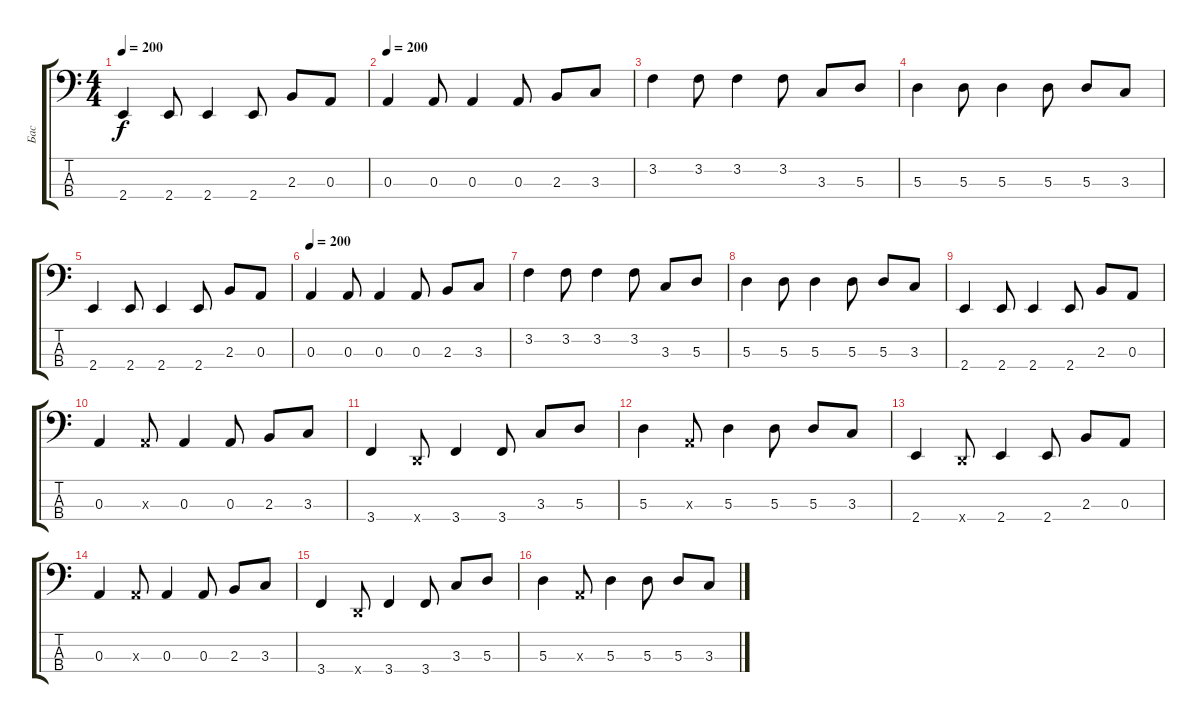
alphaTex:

\track ("Бас" "Бас") {instrument slapbass2}
\staff {score tabs}
\tuning (G2 D2 A1 D1) {hide}
\ts (4 4)
\tempo 200
\clef f4
\ks c
2.4.4{dy f} 2.4.8 2.4.4 2.4.8 2.3.8 0.3.8 |
\tempo 200
0.3.4 0.3.8 0.3.4 0.3.8 2.3.8 3.3.8 |
3.2.4 3.2.8 3.2.4 3.2.8 3.3.8 5.3.8 |
5.3.4 5.3.8 5.3.4 5.3.8 5.3.8 3.3.8 |
2.4.4 2.4.8 2.4.4 2.4.8 2.3.8 0.3.8 |
\tempo 200
0.3.4 0.3.8 0.3.4 0.3.8 2.3.8 3.3.8 |
3.2.4 3.2.8 3.2.4 3.2.8 3.3.8 5.3.8 |
5.3.4 5.3.8 5.3.4 5.3.8 5.3.8 3.3.8 |
2.4.4 2.4.8 2.4.4 2.4.8 2.3.8 0.3.8 |
0.3.4 0.3{x}.8 0.3.4 0.3.8 2.3.8 3.3.8 |
3.4.4 0.4{x}.8 3.4.4 3.4.8 3.3.8 5.3.8 |
5.3.4 0.3{x}.8 5.3.4 5.3.8 5.3.8 3.3.8 |
2.4.4 0.4{x}.8 2.4.4 2.4.8 2.3.8 0.3.8 |
0.3.4 0.3{x}.8 0.3.4 0.3.8 2.3.8 3.3.8 |
3.4.4 0.4{x}.8 3.4.4 3.4.8 3.3.8 5.3.8 |
5.3.4 0.3{x}.8 5.3.4 5.3.8 5.3.8 3.3.8
